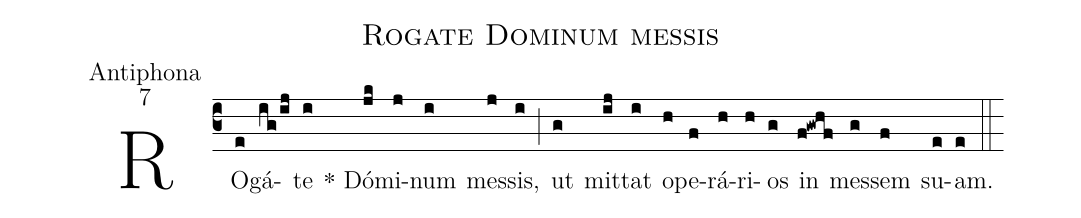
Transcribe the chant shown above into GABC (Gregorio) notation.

name:Rogate Dominum messis;
office-part:Antiphona;
mode:7;
%%
(c3) RO(e)gá(ig/ij)te(i) * Dó(jk)mi(j)num(i) mes(j)sis,(i) (;) ut(g) mit(ij)tat(i) o(h)pe(f)rá(h)ri(h)os(g) in(f!gwhf) mes(g)sem(f) su(e)am.(e) (::)
